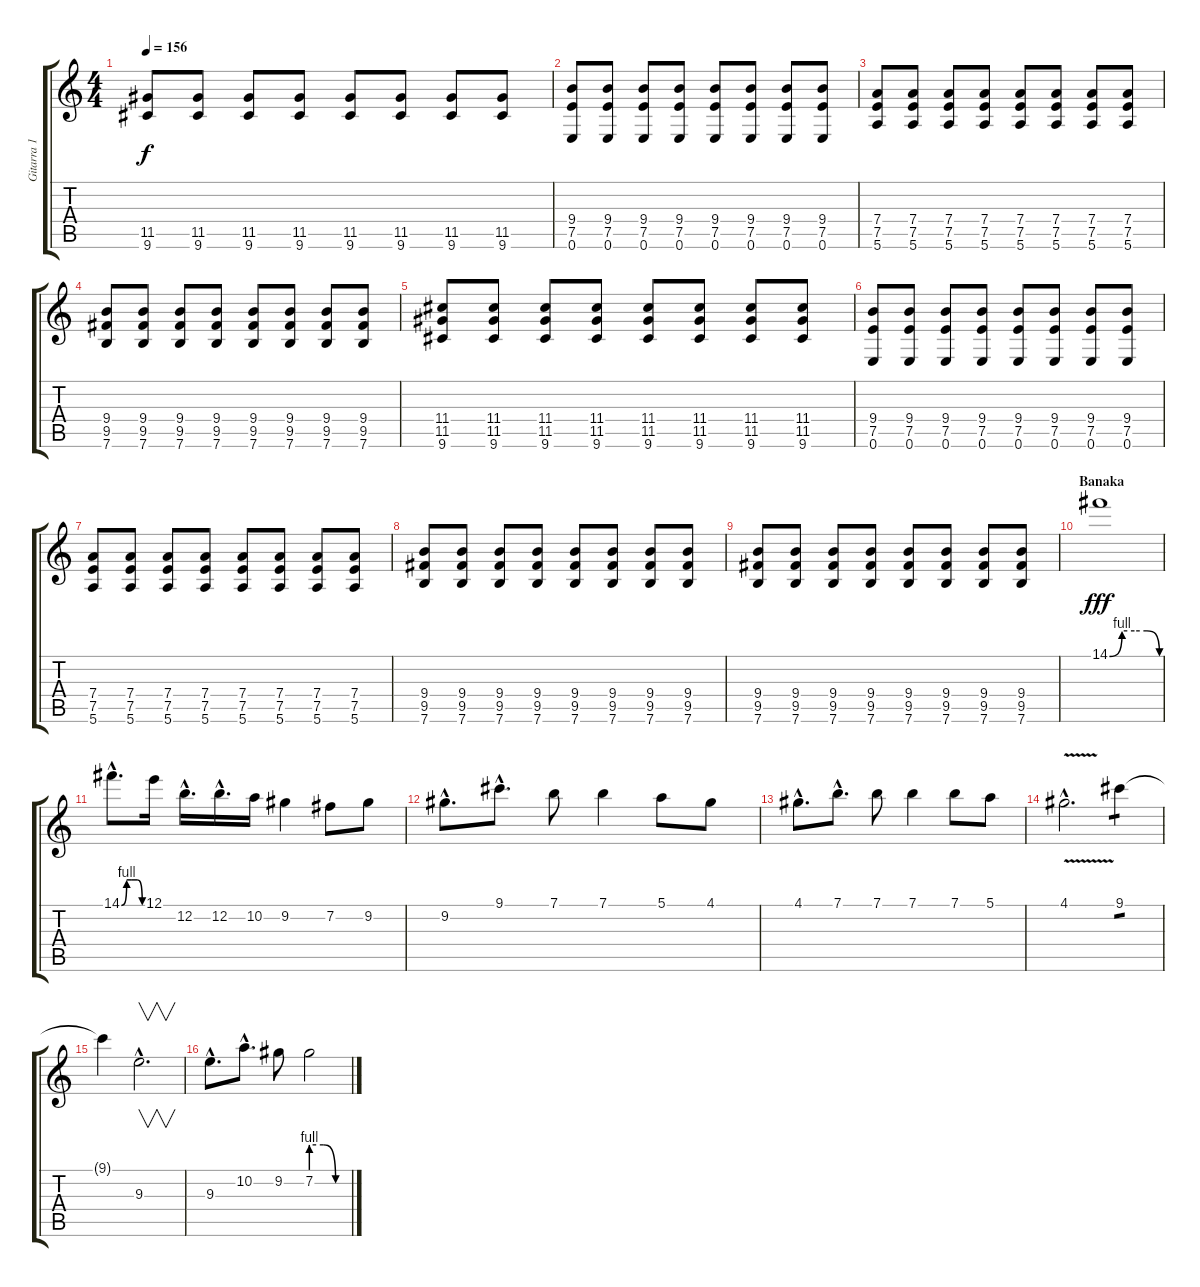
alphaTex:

\track ("Gitarra 1" "Gitarra 1") {instrument overdrivenguitar}
\staff {score tabs}
\tuning (E4 B3 G3 D3 A2 E2) {hide}
\ts (4 4)
\tempo 156
\clef g2
\ks c
(11.5 9.6).8{dy f} (11.5 9.6).8 (11.5 9.6).8 (11.5 9.6).8 (11.5 9.6).8 (11.5 9.6).8 (11.5 9.6).8 (11.5 9.6).8 |
(9.4 7.5 0.6).8 (9.4 7.5 0.6).8 (9.4 7.5 0.6).8 (9.4 7.5 0.6).8 (9.4 7.5 0.6).8 (9.4 7.5 0.6).8 (9.4 7.5 0.6).8 (9.4 7.5 0.6).8 |
(7.4 7.5 5.6).8 (7.4 7.5 5.6).8 (7.4 7.5 5.6).8 (7.4 7.5 5.6).8 (7.4 7.5 5.6).8 (7.4 7.5 5.6).8 (7.4 7.5 5.6).8 (7.4 7.5 5.6).8 |
(9.4 9.5 7.6).8 (9.4 9.5 7.6).8 (9.4 9.5 7.6).8 (9.4 9.5 7.6).8 (9.4 9.5 7.6).8 (9.4 9.5 7.6).8 (9.4 9.5 7.6).8 (9.4 9.5 7.6).8 |
(11.4 11.5 9.6).8 (11.4 11.5 9.6).8 (11.4 11.5 9.6).8 (11.4 11.5 9.6).8 (11.4 11.5 9.6).8 (11.4 11.5 9.6).8 (11.4 11.5 9.6).8 (11.4 11.5 9.6).8 |
(9.4 7.5 0.6).8 (9.4 7.5 0.6).8 (9.4 7.5 0.6).8 (9.4 7.5 0.6).8 (9.4 7.5 0.6).8 (9.4 7.5 0.6).8 (9.4 7.5 0.6).8 (9.4 7.5 0.6).8 |
(7.4 7.5 5.6).8 (7.4 7.5 5.6).8 (7.4 7.5 5.6).8 (7.4 7.5 5.6).8 (7.4 7.5 5.6).8 (7.4 7.5 5.6).8 (7.4 7.5 5.6).8 (7.4 7.5 5.6).8 |
(9.4 9.5 7.6).8 (9.4 9.5 7.6).8 (9.4 9.5 7.6).8 (9.4 9.5 7.6).8 (9.4 9.5 7.6).8 (9.4 9.5 7.6).8 (9.4 9.5 7.6).8 (9.4 9.5 7.6).8 |
(9.4 9.5 7.6).8 (9.4 9.5 7.6).8 (9.4 9.5 7.6).8 (9.4 9.5 7.6).8 (9.4 9.5 7.6).8 (9.4 9.5 7.6).8 (9.4 9.5 7.6).8 (9.4 9.5 7.6).8 |
\section ("" "Banaka")
14.1{be (custom 0 0 15 4 30 4 45 4 60 0)}.1{dy fff} |
14.1{be (custom 0 0 15 4 30 4 45 4 60 0) hac}.8{d} 12.1.16 12.2{hac}.16{d} 12.2{hac}.16{d} 10.2.16 9.2.4 7.2.8 9.2.8 |
9.2{hac}.8{d} 9.1{hac}.8{d} 7.1.8 7.1.4 5.1.8 4.1.8 |
4.1{hac}.8{d} 7.1{hac}.8{d} 7.1.8 7.1.4 7.1.8 5.1.8 |
4.1{v hac}.2{d} 9.1.4{tp 1} |
9.1{t}.4 9.3{hac}.2{v d} |
9.3{hac}.8{d} 10.2{hac}.8{d} 9.2.8 7.2{be (custom 0 4 20 4 40 0 60 0)}.2
